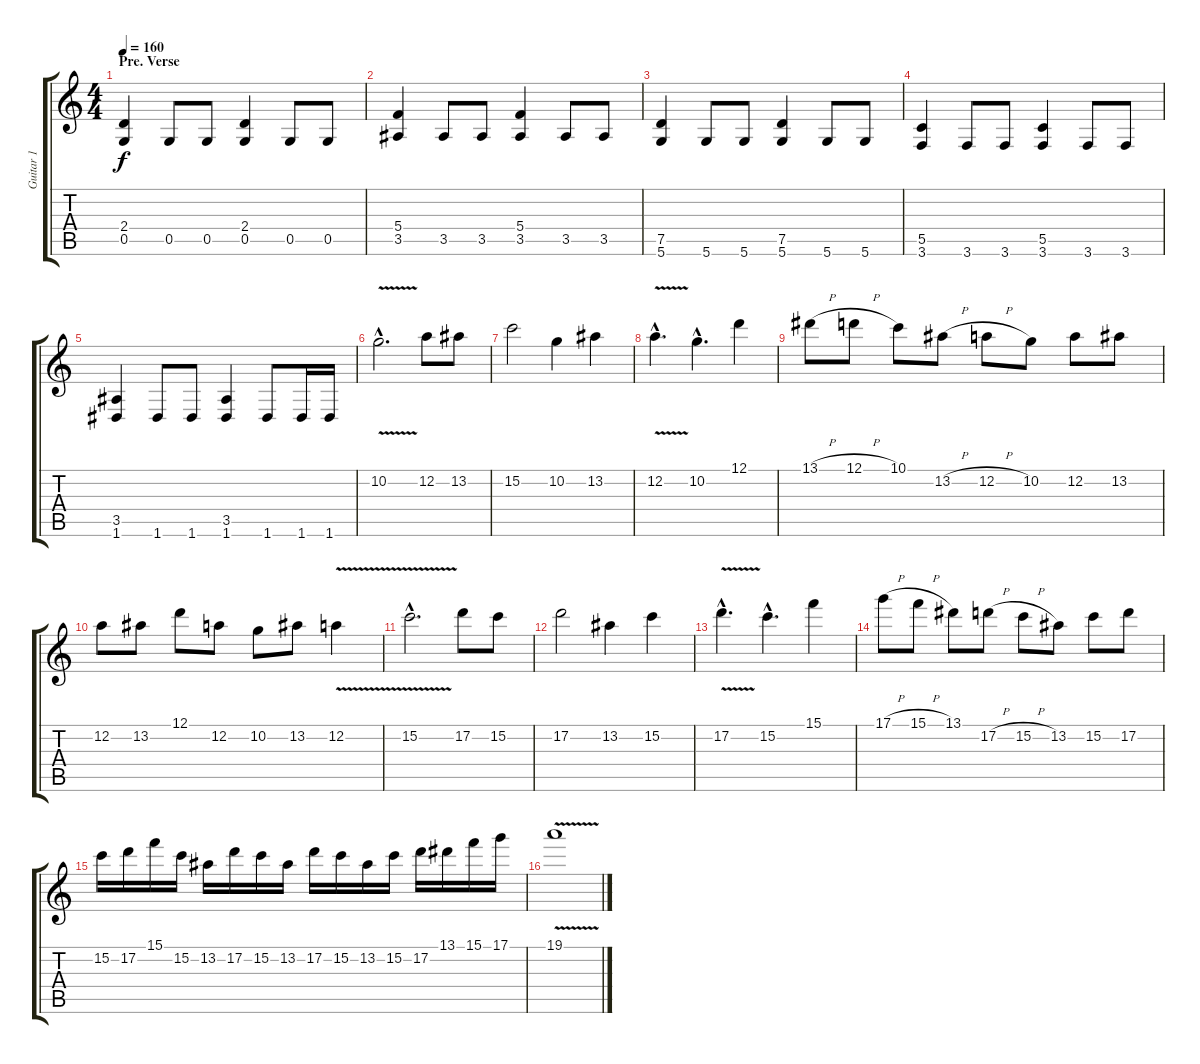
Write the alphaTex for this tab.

\track ("Guitar 1" "Guitar 1") {instrument distortionguitar}
\staff {score tabs}
\tuning (D4 A3 F3 C3 G2 D2) {hide}
\ts (4 4)
\section ("" "Pre. Verse")
\tempo 160
\clef g2
\ks c
(2.4 0.5).4{dy f} 0.5.8 0.5.8 (2.4 0.5).4 0.5.8 0.5.8 |
(5.4 3.5).4 3.5.8 3.5.8 (5.4 3.5).4 3.5.8 3.5.8 |
(7.5 5.6).4 5.6.8 5.6.8 (7.5 5.6).4 5.6.8 5.6.8 |
(5.5 3.6).4 3.6.8 3.6.8 (5.5 3.6).4 3.6.8 3.6.8 |
(3.5 1.6).4 1.6.8 1.6.8 (3.5 1.6).4 1.6.8 1.6.16 1.6.16 |
10.2{v hac}.2{d} 12.2.8 13.2.8 |
15.2.2 10.2.4 13.2.4 |
12.2{v hac}.4{d} 10.2{hac}.4{d} 12.1.4 |
13.1{h}.8 12.1{h}.8 10.1.8 13.2{h}.8 12.2{h}.8 10.2.8 12.2.8 13.2.8 |
12.2.8 13.2.8 12.1.8 12.2.8 10.2.8 13.2.8 12.2{v}.4 |
15.2{v hac}.2{d} 17.2.8 15.2.8 |
17.2.2 13.2.4 15.2.4 |
17.2{v hac}.4{d} 15.2{hac}.4{d} 15.1.4 |
17.1{h}.8 15.1{h}.8 13.1.8 17.2{h}.8 15.2{h}.8 13.2.8 15.2.8 17.2.8 |
15.2.16 17.2.16 15.1.16 15.2.16 13.2.16 17.2.16 15.2.16 13.2.16 17.2.16 15.2.16 13.2.16 15.2.16 17.2.16 13.1.16 15.1.16 17.1.16 |
19.1{v}.1
